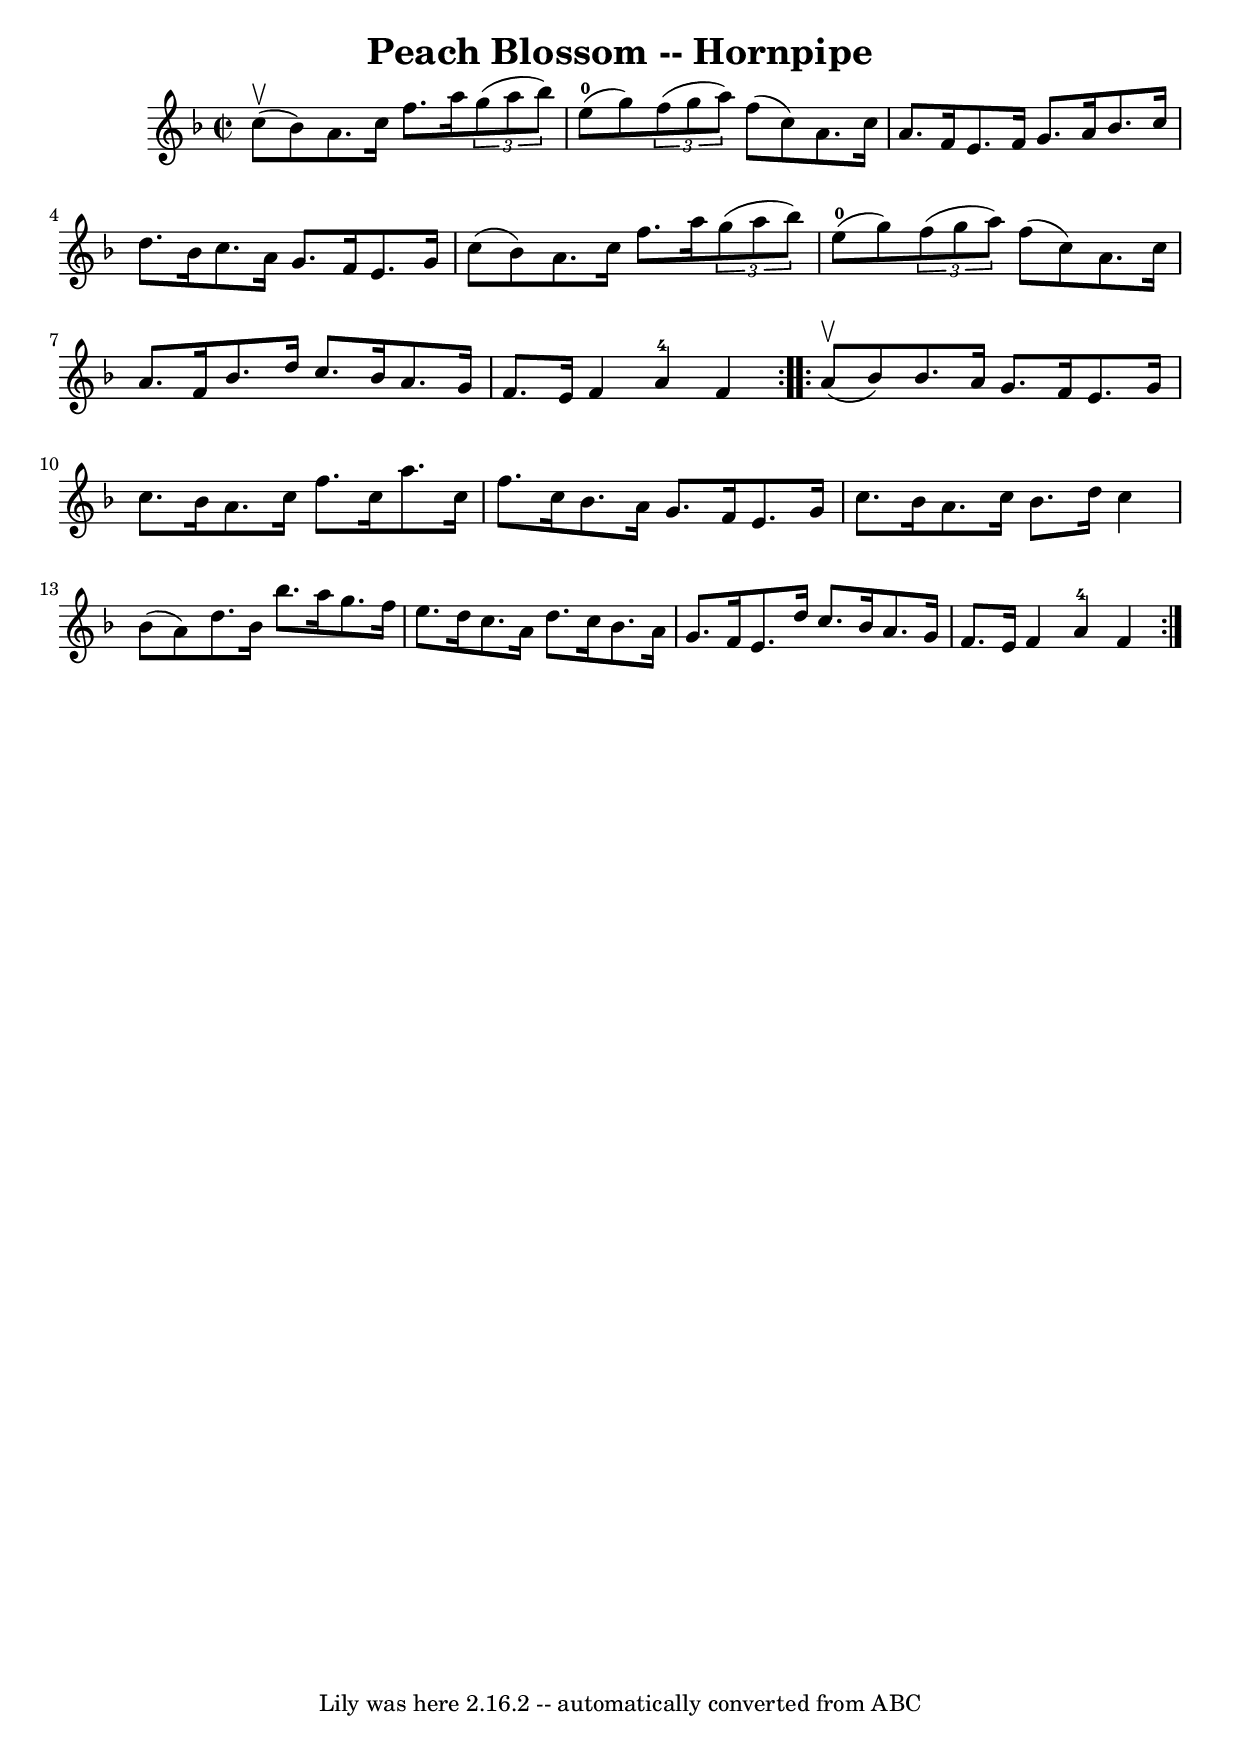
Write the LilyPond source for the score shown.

\version "2.7.40"
\include "Mammoth.ily"
\header {
	%% book = "Cole's 1000 Fiddle Tunes"
	crossRefNumber = "1"
	footnotes = ""
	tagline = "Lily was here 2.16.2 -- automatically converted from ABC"
	title = "Peach Blossom -- Hornpipe"
}
voicedefault =  {


\repeat volta 2 {
\override Staff.TimeSignature #'style = #'C
 \time 2/2 
\key f \major c''8 (^\upbow bes'8) |
 a'8. c''16 
 f''8. a''16    \times 2/3 { g''8 (a''8 bes''8) } e''8 
-0(g''8) |
   \times 2/3 { f''8 (g''8 a''8) } f''8 (
 c''8) a'8. c''16 a'8. f'16  |
 e'8. f'16 g'8.   
 a'16 bes'8. c''16 d''8. bes'16  |
 c''8. a'16 g'8.   
 f'16 e'8. g'16 c''8 (bes'8) |
 a'8. c''16 f''8. 
 a''16    \times 2/3 { g''8 (a''8 bes''8) } e''8-0(g''8  
-) |
   \times 2/3 { f''8 (g''8 a''8) } f''8 (c''8)   
a'8. c''16 a'8. f'16  |
 bes'8. d''16 c''8. bes'16  
 a'8. g'16 f'8. e'16  |
 f'4 a'4-4 f'4  }     
\repeat volta 2 { a'8 (^\upbow bes'8) |
 bes'8. a'16    
g'8. f'16 e'8. g'16 c''8. bes'16  |
 a'8. c''16    
f''8. c''16 a''8. c''16 f''8. c''16  |
 bes'8. a'16 
 g'8. f'16 e'8. g'16 c''8. bes'16  |
 a'8. c''16    
bes'8. d''16 c''4 bes'8 (a'8) |
 d''8. bes'16    
bes''8. a''16 g''8. f''16 e''8. d''16  |
 c''8. a'16  
 d''8. c''16 bes'8. a'16 g'8. f'16  |
 e'8. d''16  
 c''8. bes'16 a'8. g'16 f'8. e'16  |
 f'4 a'4-4   
f'4  }   
}

\score{
    <<

	\context Staff="default"
	{
	    \voicedefault 
	}

    >>
	\layout {
	}
	\midi {}
}
